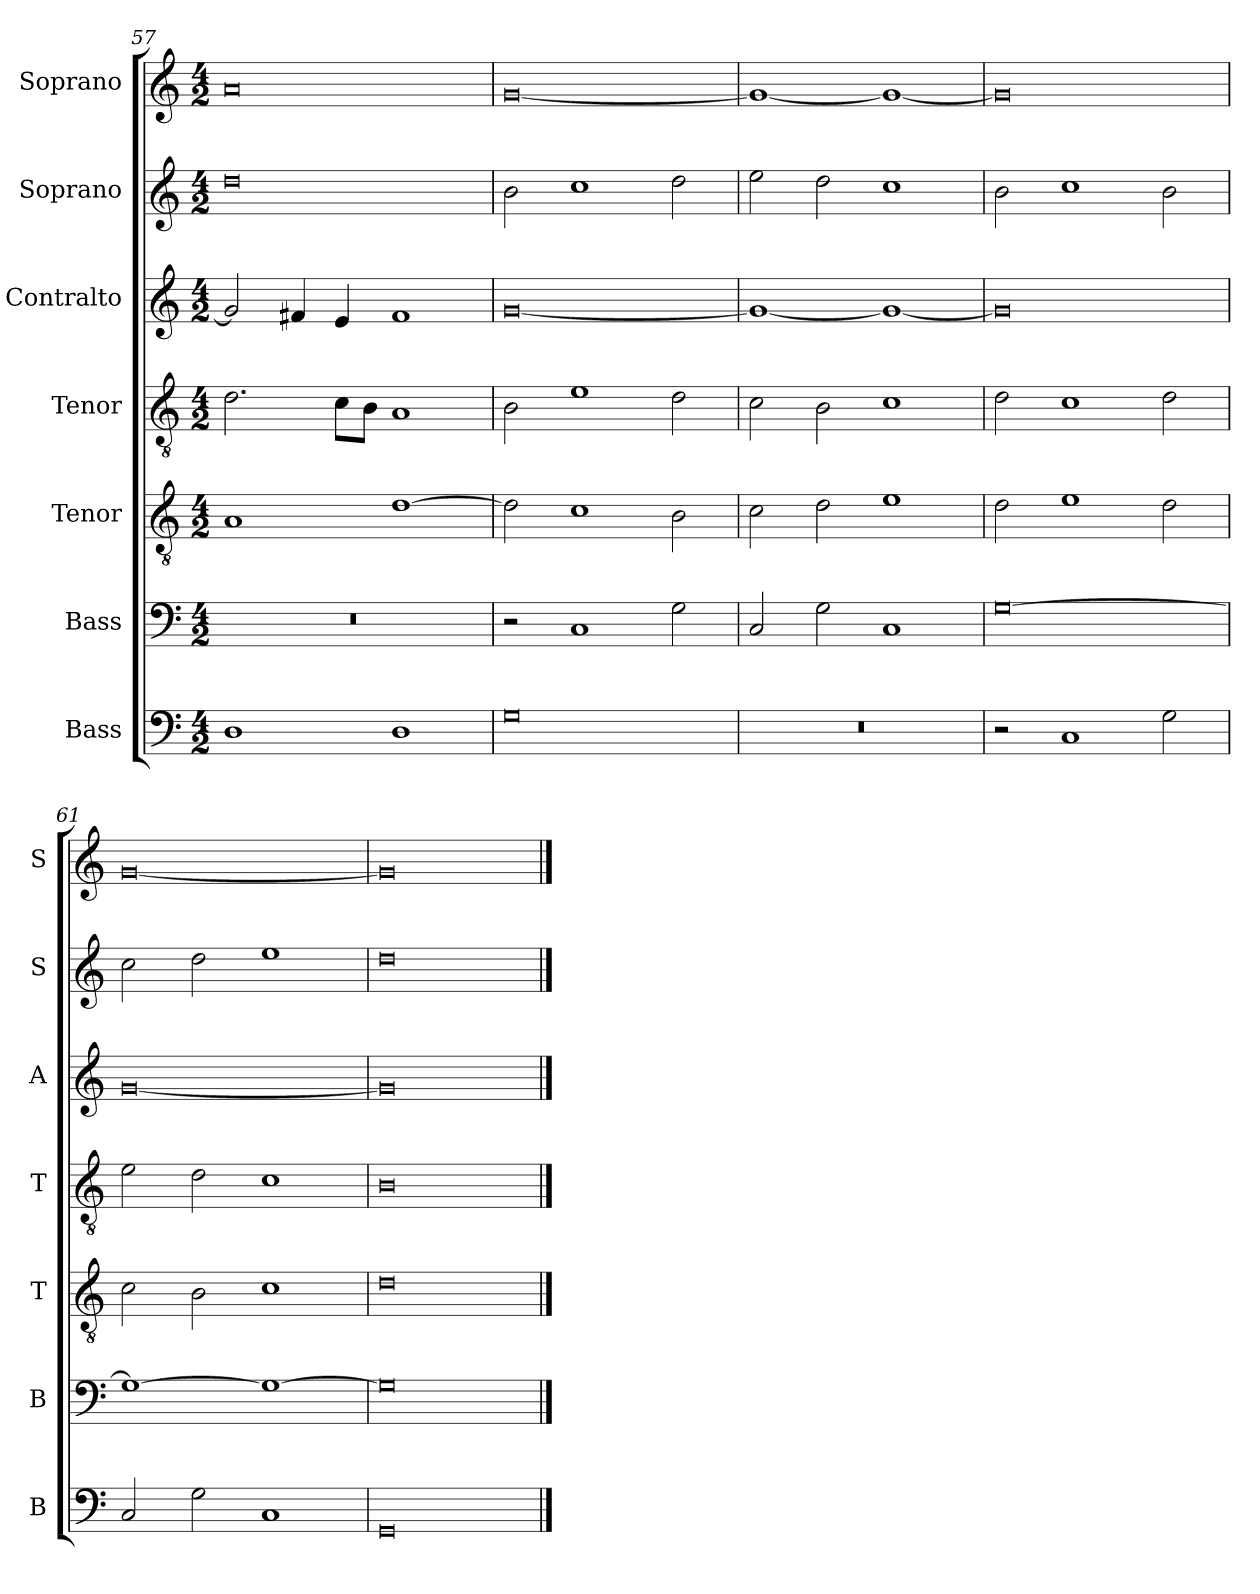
**kern	**kern	**kern	**kern	**kern	**kern	**kern
*part7	*part6	*part5	*part4	*part3	*part2	*part1
*staff7	*staff6	*staff5	*staff4	*staff3	*staff2	*staff1
*I"Bass	*I"Bass	*I"Tenor	*I"Tenor	*I"Contralto	*I"Soprano	*I"Soprano
*I'B	*I'B	*I'T	*I'T	*I'A	*I'S	*I'S
*clefF4	*clefF4	*clefGv2	*clefGv2	*clefG2	*clefG2	*clefG2
*k[]	*k[]	*k[]	*k[]	*k[]	*k[]	*k[]
*G:mix	*G:mix	*G:mix	*G:mix	*G:mix	*G:mix	*G:mix
*M4/2	*M4/2	*M4/2	*M4/2	*M4/2	*M4/2	*M4/2
=57	=57	=57	=57	=57	=57	=57
1D	0r	1A	2.d	2g]	0dd	0a
.	.	.	.	4f#X	.	.
.	.	.	8c\L	4e	.	.
.	.	.	8B\J	.	.	.
1D	.	[1d	1A	1f#	.	.
=58	=58	=58	=58	=58	=58	=58
0G	2r	2d]	2B	[0g	2b	[0g
.	1C	1c	1e	.	1cc	.
.	2G	2B	2d	.	2dd	.
=59	=59	=59	=59	=59	=59	=59
0r	2C	2c	2c	1g_	2ee	1g_
.	2G	2d	2B	.	2dd	.
.	1C	1e	1c	1g_	1cc	1g_
=60	=60	=60	=60	=60	=60	=60
2r	[0G	2d	2d	0g]	2b	0g]
1C	.	1e	1c	.	1cc	.
2G	.	2d	2d	.	2b	.
=61	=61	=61	=61	=61	=61	=61
2C	1G_	2c	2e	[0g	2cc	[0g
2G	.	2B	2d	.	2dd	.
1C	1G_	1c	1c	.	1ee	.
=62	=62	=62	=62	=62	=62	=62
0GG	0G]	0d	0B	0g]	0dd	0g]
==	==	==	==	==	==	==
*-	*-	*-	*-	*-	*-	*-
